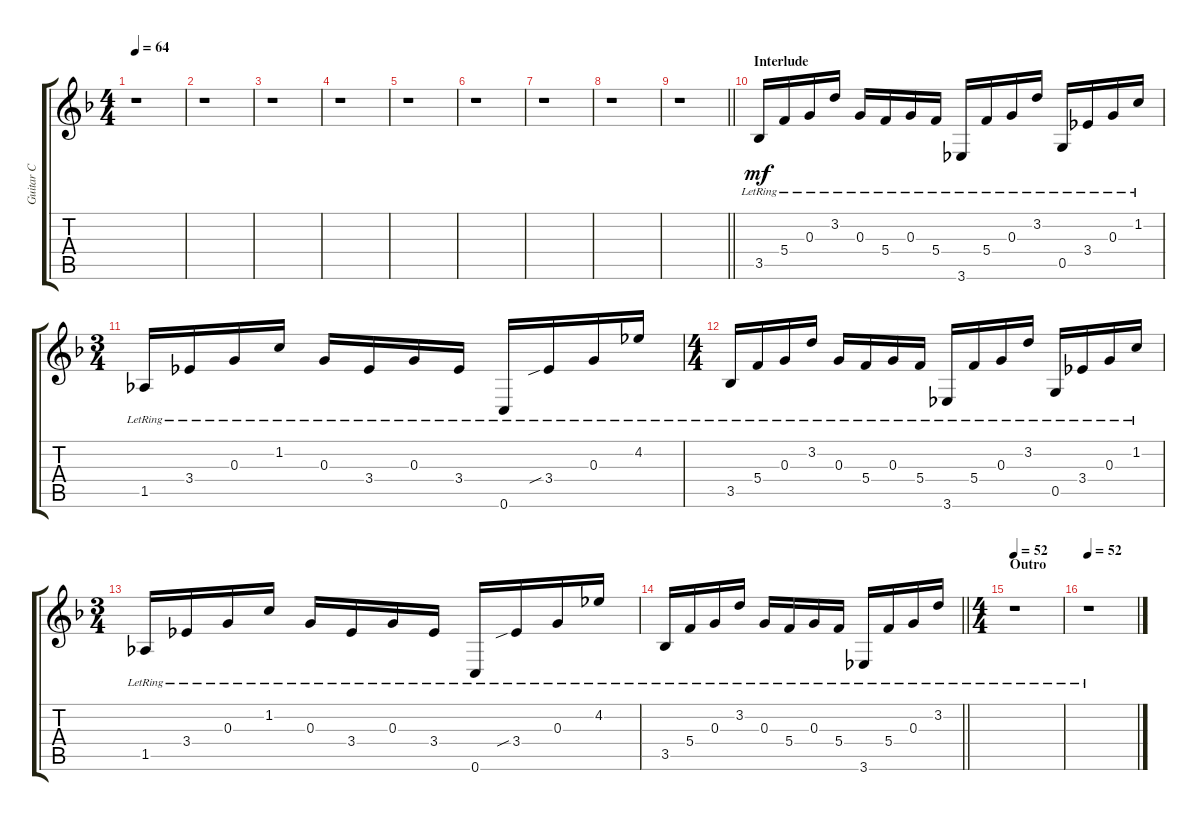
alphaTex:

\track ("Guitar C" "Guitar C") {instrument electricguitarjazz}
\staff {score tabs}
\tuning (E4 B3 G3 C3 G2 C2) {hide}
\ts (4 4)
\tempo 64
\clef g2
\ks f
r.1{dy mf} |
r.1 |
r.1 |
r.1 |
r.1 |
r.1 |
r.1 |
r.1 |
\barLineRight lightlight
r.1 |
\section ("" "Interlude")
3.5{lr}.16 5.4{lr}.16 0.3{lr}.16 3.2{lr}.16 0.3{lr}.16 5.4{lr}.16 0.3{lr}.16 5.4{lr}.16 3.6{lr}.16 5.4{lr}.16 0.3{lr}.16 3.2{lr}.16 0.5{lr}.16 3.4{lr}.16 0.3{lr}.16 1.2{lr}.16 |
\ts (3 4)
1.5{lr}.16 3.4{lr}.16 0.3{lr}.16 1.2{lr}.16 0.3{lr}.16 3.4{lr}.16 0.3{lr}.16 3.4{lr}.16 0.6{lr}.16 3.4{sib lr}.16 0.3{lr}.16 4.2{lr}.16 |
\ts (4 4)
3.5{lr}.16 5.4{lr}.16 0.3{lr}.16 3.2{lr}.16 0.3{lr}.16 5.4{lr}.16 0.3{lr}.16 5.4{lr}.16 3.6{lr}.16 5.4{lr}.16 0.3{lr}.16 3.2{lr}.16 0.5{lr}.16 3.4{lr}.16 0.3{lr}.16 1.2{lr}.16 |
\ts (3 4)
1.5{lr}.16 3.4{lr}.16 0.3{lr}.16 1.2{lr}.16 0.3{lr}.16 3.4{lr}.16 0.3{lr}.16 3.4{lr}.16 0.6{lr}.16 3.4{sib lr}.16 0.3{lr}.16 4.2{lr}.16 |
\barLineRight lightlight
3.5{lr}.16 5.4{lr}.16 0.3{lr}.16 3.2{lr}.16 0.3{lr}.16 5.4{lr}.16 0.3{lr}.16 5.4{lr}.16 3.6{lr}.16 5.4{lr}.16 0.3{lr}.16 3.2{lr}.16 |
\ts (4 4)
\section ("" "Outro")
\tempo 52
r.1 |
\tempo 74
\tempo 52
r.1
